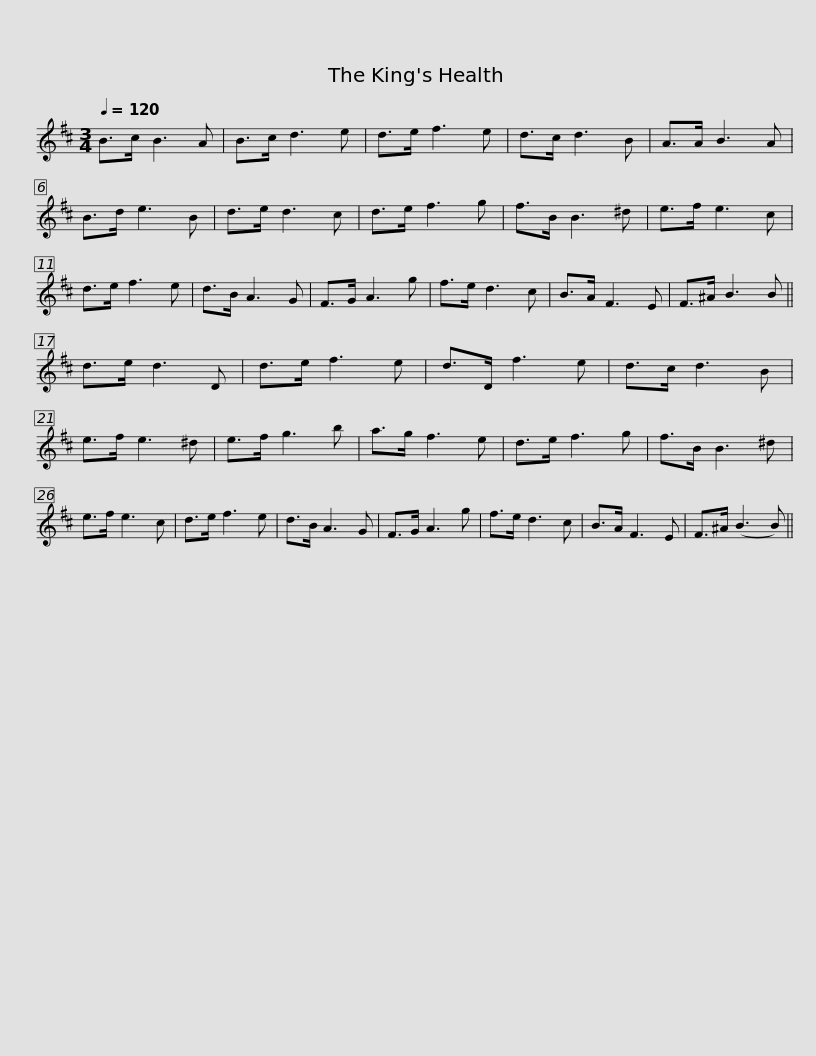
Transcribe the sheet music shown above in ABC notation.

X:1
L:1/8
Q:1/4=120
M:3/4
I:linebreak $
K:D
V:1 treble
V:1
 B>c B3 A | B>c d3 e | d>e f3 e | d>c d3 B | A>A B3 A | %5
 B>d e3 B | d>e d3 c | d>e f3 g |$ f>B B3 ^d | e>f e3 c | %10
 d>e f3 e | d>B A3 G | F>G A3 g | f>e d3 c | B>A F3 E | %15
 F>^A B3 B ||$ d>e d3 D | d>e f3 e | d>D f3 e | d>c d3 B | %20
 e>f e3 ^d | e>f g3 b | a>g f3 e | d>e f3 g |$ f>B B3 ^d | %25
 e>f e3 c | d>e f3 e | d>B A3 G | F>G A3 g | f>e d3 c | %30
 B>A F3 E | F>^A (B3 B) || %32
